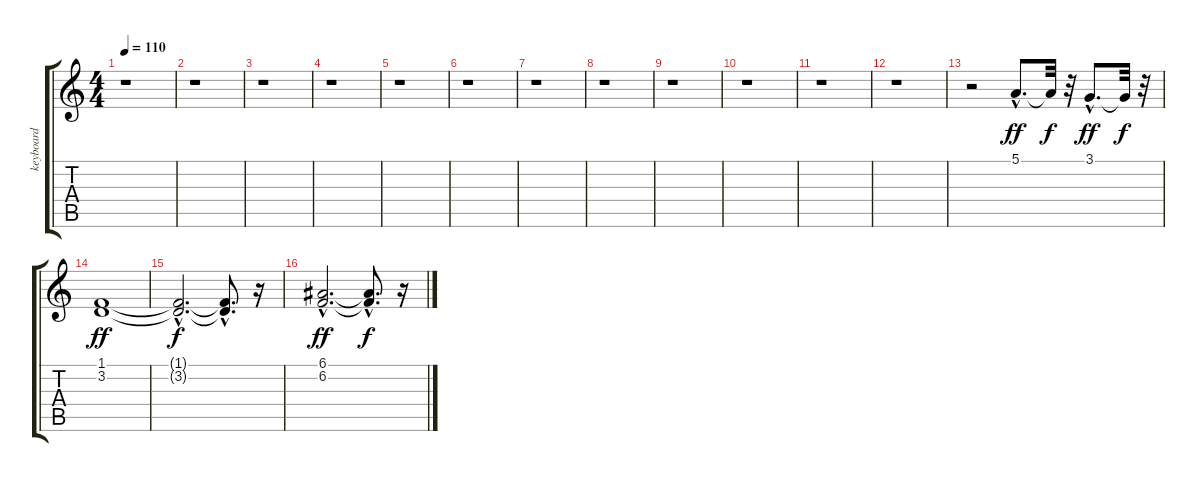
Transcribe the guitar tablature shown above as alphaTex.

\track ("keyboard" "keyboard") {instrument pad2warm}
\staff {score tabs}
\tuning (E4 B3 G3 D3 A2 E2) {hide}
\ts (4 4)
\tempo 110
\clef g2
\ks c
r.1{dy f} |
r.1 |
r.1 |
r.1 |
r.1 |
r.1 |
r.1 |
r.1 |
r.1 |
r.1 |
r.1 |
r.1 |
r.2 5.1{hac}.8{d dy ff instrument synthstrings1} 5.1{t}.32{dy f} r.32 3.1{hac}.8{d dy ff} 3.1{t}.32{dy f} r.32 |
(1.1 3.2).1{dy ff} |
(1.1{hac t} 3.2{hac t}).2{d dy f} (1.1{hac t} 3.2{hac t}).8{d} r.16 |
(6.1{hac} 6.2{hac}).2{d dy ff} (6.1{hac t} 6.2{hac t}).8{d dy f} r.16
